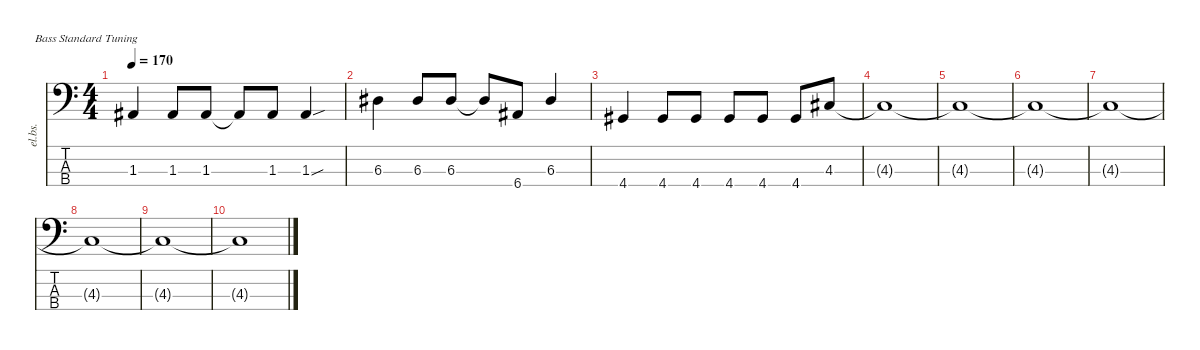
\defaultSystemsLayout 4
\hideDynamics
\bracketExtendMode nobrackets
\track ("Electric Bass" "el.bs.") {mute instrument electricbassfinger}
\staff {score tabs}
\tuning (G2 D2 A1 E1)
\ts (4 4)
\tempo 170
\clef f4
\ks c
1.3{acc #}.4{dy mf beam Up} 1.3{acc #}.8{beam Up} 1.3{acc #}.8{beam Up} 1.3{t acc #}.8{beam Up} 1.3{acc #}.8{beam Up} 1.3{sou acc #}.4{beam Up} |
6.3{acc #}.4{beam Down} 6.3{acc #}.8{beam Up} 6.3{acc #}.8{beam Up} 6.3{t acc #}.8{beam Up} 6.4{acc #}.8{beam Up} 6.3{acc #}.4{beam Up} |
4.4{acc #}.4{beam Up} 4.4{acc #}.8{beam Up} 4.4{acc #}.8{beam Up} 4.4{acc #}.8{beam Up} 4.4{acc #}.8{beam Up} 4.4{acc #}.8{beam Up} 4.3{acc #}.8{beam Up} |
4.3{t acc #}.1{beam Up} |
4.3{t acc #}.1{beam Up} |
4.3{t acc #}.1{beam Up} |
4.3{t acc #}.1{beam Up} |
4.3{t acc #}.1{beam Up} |
4.3{t acc #}.1{beam Up} |
4.3{t acc #}.1{beam Up}
